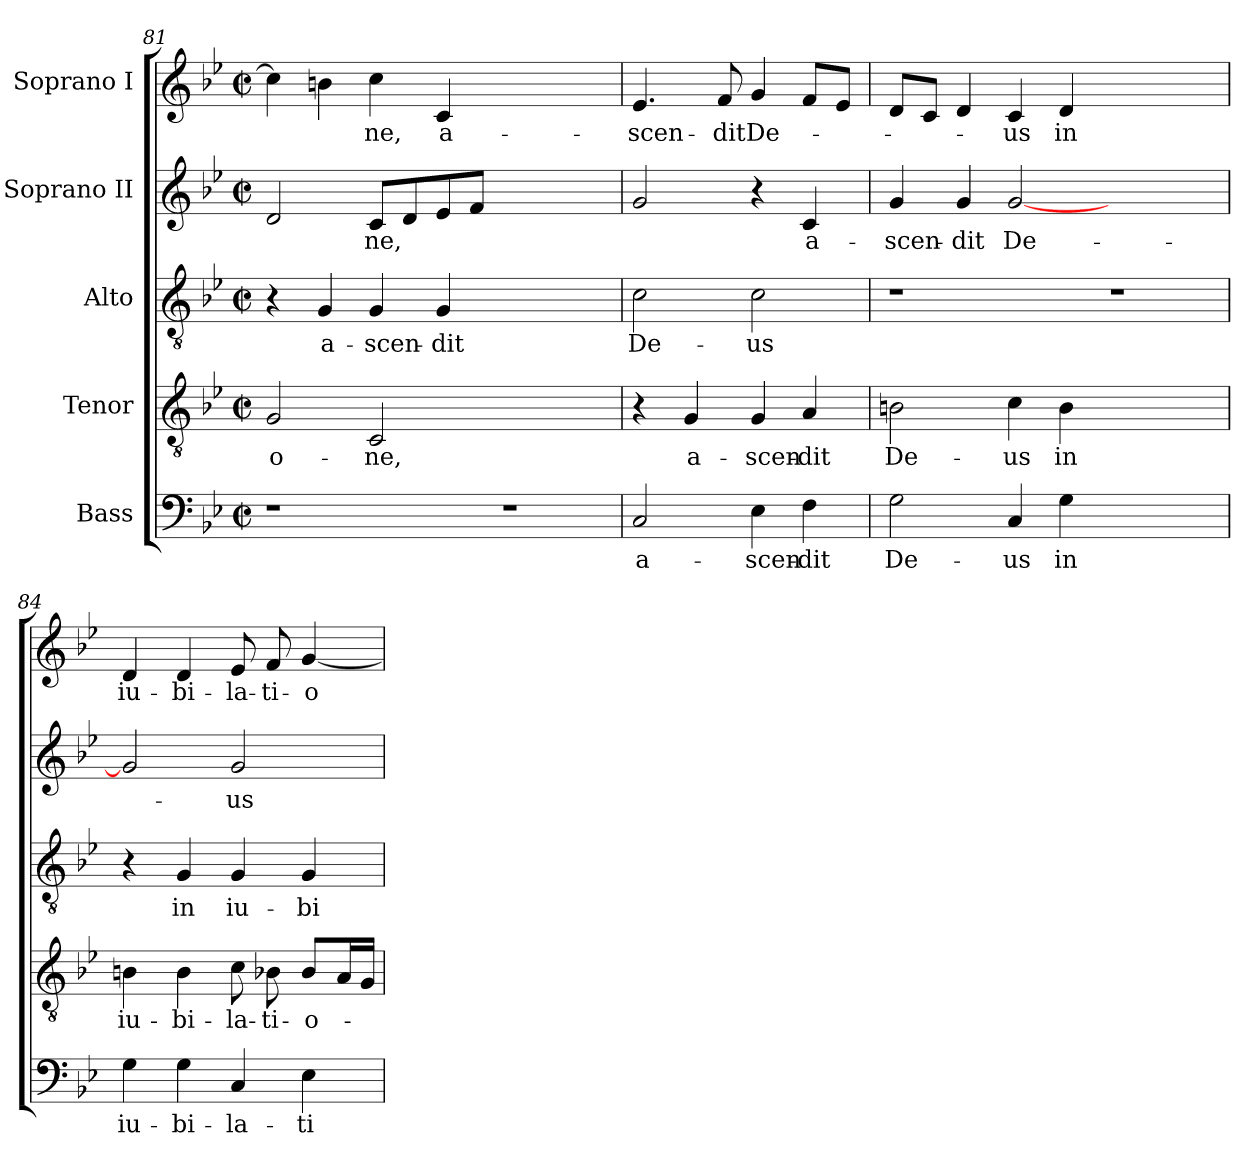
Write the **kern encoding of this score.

**kern	**text	**kern	**text	**kern	**text	**kern	**text	**kern	**text
*part5	*part5	*part4	*part4	*part3	*part3	*part2	*part2	*part1	*part1
*staff5	*staff5	*staff4	*staff4	*staff3	*staff3	*staff2	*staff2	*staff1	*staff1
*I"Bass	*	*I"Tenor	*	*I"Alto	*	*I"Soprano II	*	*I"Soprano I	*
*clefF4	*	*clefGv2	*	*clefGv2	*	*clefG2	*	*clefG2	*
*	*	*ITrd7c12	*	*	*	*	*	*	*
*k[b-e-]	*	*k[b-e-]	*	*k[b-e-]	*	*k[b-e-]	*	*k[b-e-]	*
*B-:	*	*B-:	*	*B-:	*	*B-:	*	*B-:	*
*M2/2	*	*M2/2	*	*M2/2	*	*M2/2	*	*M2/2	*
*met(c|)	*	*met(c|)	*	*met(c|)	*	*met(c|)	*	*met(c|)	*
=81	=81	=81	=81	=81	=81	=81	=81	=81	=81
!	!	!	!LO:LY:b:color=#000000	!	!	!	!	!	!
1r	.	2GGi/	o-	4r	.	2di/	.	4cci\]	.
!	!	!	!	!	!LO:LY:b:color=#000000	!	!	!	!
.	.	.	.	4Gi/	a-	.	.	4bni\	.
!	!	!	!LO:LY:b:color=#000000	!	!	!	!	!	!
!	!	!	!	!	!LO:LY:b:color=#000000	!	!	!	!
!	!	!	!	!	!	!	!LO:LY:b:color=#000000	!	!
!	!	!	!	!	!	!	!	!	!LO:LY:b:color=#000000
.	.	2CCi/	ne,	4Gi/	scen-	8ci/L	-ne,	4cci\	-ne,
.	.	.	.	.	.	8di/	.	.	.
!	!	!	!	!	!LO:LY:b:color=#000000	!	!	!	!
!	!	!	!	!	!	!	!	!	!LO:LY:b:color=#000000
.	.	.	.	4Gi/	dit	8e-i/	.	4ci/	a-
.	.	.	.	.	.	8fi/J	.	.	.
1r	.	1ryy	.	1ryy	.	1ryy	.	1ryy	.
!!LO:PB:g=z
=82	=82	=82	=82	=82	=82	=82	=82	=82	=82
!	!LO:LY:b:color=#000000	!	!	!	!	!	!	!	!
!	!	!	!	!	!LO:LY:b:color=#000000	!	!	!	!
!	!	!	!	!	!	!	!	!	!LO:LY:b:color=#000000
2Ci/	a-	4r	.	2ci\	De-	2gi/	.	4.e-i/	scen-
!	!	!	!LO:LY:b:color=#000000	!	!	!	!	!	!
.	.	4GGi/	a-	.	.	.	.	.	.
!	!	!	!	!	!	!	!	!	!LO:LY:b:color=#000000
.	.	.	.	.	.	.	.	8fi/	dit
!	!LO:LY:b:color=#000000	!	!	!	!	!	!	!	!
!	!	!	!LO:LY:b:color=#000000	!	!	!	!	!	!
!	!	!	!	!	!LO:LY:b:color=#000000	!	!	!	!
!	!	!	!	!	!	!	!	!	!LO:LY:b:color=#000000
4E-i\	scen-	4GGi/	scen-	2ci\	us	4r	.	4gi/	De--
!	!LO:LY:b:color=#000000	!	!	!	!	!	!	!	!
!	!	!	!LO:LY:b:color=#000000	!	!	!	!	!	!
!	!	!	!	!	!	!	!LO:LY:b:color=#000000	!	!
4Fi\	dit	4AAi/	dit	.	.	4ci/	a-	8fi/L	.
.	.	.	.	.	.	.	.	8e-i/J	.
=83	=83	=83	=83	=83	=83	=83	=83	=83	=83
!	!LO:LY:b:color=#000000	!	!	!	!	!	!	!	!
!	!	!	!LO:LY:b:color=#000000	!	!	!	!	!	!
!	!	!	!	!	!	!	!LO:LY:b:color=#000000	!	!
2Gi\	De-	2BBni\	De-	1r	.	4gi/	scen-	8di/L	.
.	.	.	.	.	.	.	.	8ci/J	.
!	!	!	!	!	!	!	!LO:LY:b:color=#000000	!	!
.	.	.	.	.	.	4gi/	dit	4di/	.
!	!LO:LY:b:color=#000000	!	!	!	!	!	!	!	!
!	!	!	!LO:LY:b:color=#000000	!	!	!	!	!	!
!	!	!	!	!	!	!	!LO:LY:b:color=#000000	!	!
!	!	!	!	!	!	!	!	!	!LO:LY:b:color=#000000
4Ci/	us	4Ci\	us	.	.	[<2gi/	De--	4ci/	-us
!	!LO:LY:b:color=#000000	!	!	!	!	!	!	!	!
!	!	!	!LO:LY:b:color=#000000	!	!	!	!	!	!
!	!	!	!	!	!	!	!	!	!LO:LY:b:color=#000000
4Gi\	in	4BBi\	in	.	.	.	.	4di/	in
1ryy	.	1ryy	.	1r	.	1ryy	.	1ryy	.
=84	=84	=84	=84	=84	=84	=84	=84	=84	=84
!	!LO:LY:b:color=#000000	!	!	!	!	!	!	!	!
!	!	!	!LO:LY:b:color=#000000	!	!	!	!	!	!
!	!	!	!	!	!	!	!	!	!LO:LY:b:color=#000000
4Gi\	iu-	4BBni\	iu-	4r	.	2gi/]	.	4di/	iu-
!	!LO:LY:b:color=#000000	!	!	!	!	!	!	!	!
!	!	!	!LO:LY:b:color=#000000	!	!	!	!	!	!
!	!	!	!	!	!LO:LY:b:color=#000000	!	!	!	!
!	!	!	!	!	!	!	!	!	!LO:LY:b:color=#000000
4Gi\	bi-	4BBi\	bi-	4Gi/	in	.	.	4di/	bi-
!	!LO:LY:b:color=#000000	!	!	!	!	!	!	!	!
!	!	!	!LO:LY:b:color=#000000	!	!	!	!	!	!
!	!	!	!	!	!LO:LY:b:color=#000000	!	!	!	!
!	!	!	!	!	!	!	!LO:LY:b:color=#000000	!	!
!	!	!	!	!	!	!	!	!	!LO:LY:b:color=#000000
4Ci/	la-	8Ci\	la-	4Gi/	iu-	2gi/	-us	8e-i/	la-
!	!	!	!LO:LY:b:color=#000000	!	!	!	!	!	!
!	!	!	!	!	!	!	!	!	!LO:LY:b:color=#000000
.	.	8BB-Xi\	ti-	.	.	.	.	8fi/	ti-
!	!LO:LY:b:color=#000000	!	!	!	!	!	!	!	!
!	!	!	!LO:LY:b:color=#000000	!	!	!	!	!	!
!	!	!	!	!	!LO:LY:b:color=#000000	!	!	!	!
!	!	!	!	!	!	!	!	!	!LO:LY:b:color=#000000
4E-i\	ti-	8BB-i/L	o--	4Gi/	bi-	.	.	[<4gi/	o--
.	.	16AAi/L	.	.	.	.	.	.	.
.	.	16GGi/JJ	.	.	.	.	.	.	.
=	=	=	=	=	=	=	=	=	=
*-	*-	*-	*-	*-	*-	*-	*-	*-	*-
